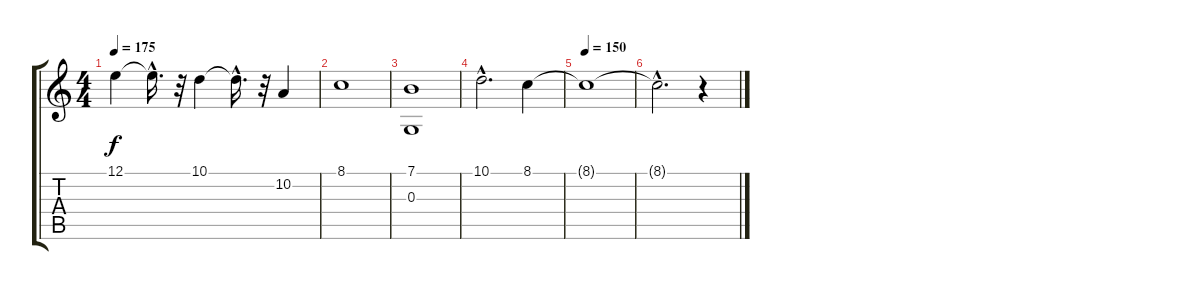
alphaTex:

\track "" {instrument trumpet}
\staff {score tabs}
\tuning (E4 B3 G3 D3 A2 E2) {hide}
\ts (4 4)
\tempo 175
\clef g2
\ks c
12.1.4{dy f} 12.1{hac t}.16{d} r.32 10.1.4 10.1{hac t}.16{d} r.32 10.2.4 |
8.1.1 |
(7.1 0.3).1 |
10.1{hac}.2{d} 8.1.4 |
\tempo 150
8.1{t}.1 |
8.1{hac t}.2{d} r.4
